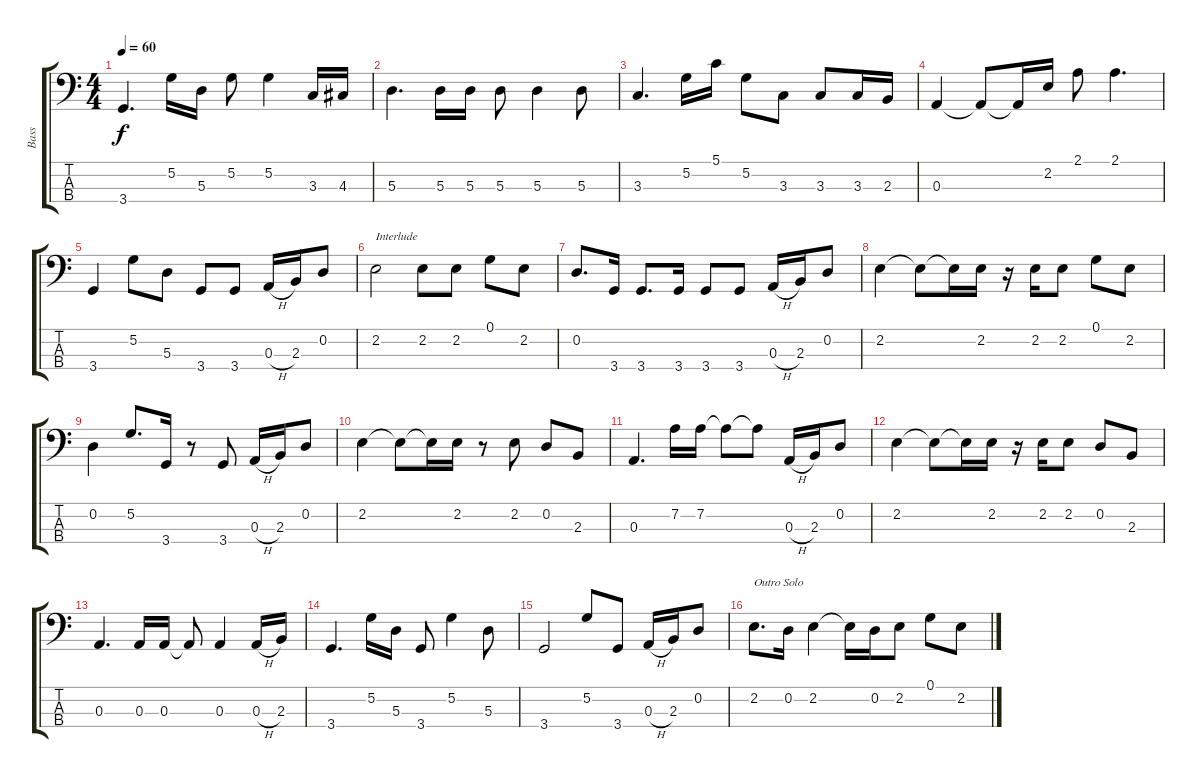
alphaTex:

\track ("Bass" "Bass") {instrument electricbasspick}
\staff {score tabs}
\tuning (G2 D2 A1 E1) {hide}
\ts (4 4)
\tempo 60
\clef f4
\ks c
3.4.4{d dy f} 5.2.16 5.3.16 5.2.8 5.2.4 3.3.16 4.3.16 |
5.3.4{d} 5.3.16 5.3.16 5.3.8 5.3.4 5.3.8 |
3.3.4{d} 5.2.16 5.1.16 5.2.8 3.3.8 3.3.8 3.3.16 2.3.16 |
0.3.4 0.3{t}.8 0.3{t}.16 2.2.16 2.1.8 2.1.4{d} |
3.4.4 5.2.8 5.3.8 3.4.8 3.4.8 0.3{h}.16 2.3.16 0.2.8 |
2.2.2{txt "Interlude"} 2.2.8 2.2.8 0.1.8 2.2.8 |
0.2.8{d} 3.4.16 3.4.8{d} 3.4.16 3.4.8 3.4.8 0.3{h}.16 2.3.16 0.2.8 |
2.2.4 2.2{t}.8 2.2{t}.16 2.2.16 r.16 2.2.16 2.2.8 0.1.8 2.2.8 |
0.2.4 5.2.8{d} 3.4.16 r.8 3.4.8 0.3{h}.16 2.3.16 0.2.8 |
2.2.4 2.2{t}.8 2.2{t}.16 2.2.16 r.8 2.2.8 0.2.8 2.3.8 |
0.3.4{d} 7.2.16 7.2.16 7.2{t}.8 7.2{t}.8 0.3{h}.16 2.3.16 0.2.8 |
2.2.4 2.2{t}.8 2.2{t}.16 2.2.16 r.16 2.2.16 2.2.8 0.2.8 2.3.8 |
0.3.4{d} 0.3.16 0.3.16 0.3{t}.8 0.3.4 0.3{h}.16 2.3.16 |
3.4.4{d} 5.2.16 5.3.16 3.4.8 5.2.4 5.3.8 |
3.4.2 5.2.8 3.4.8 0.3{h}.16 2.3.16 0.2.8 |
2.2.8{d txt "Outro Solo"} 0.2.16 2.2.4 2.2{t}.16 0.2.16 2.2.8 0.1.8 2.2.8
